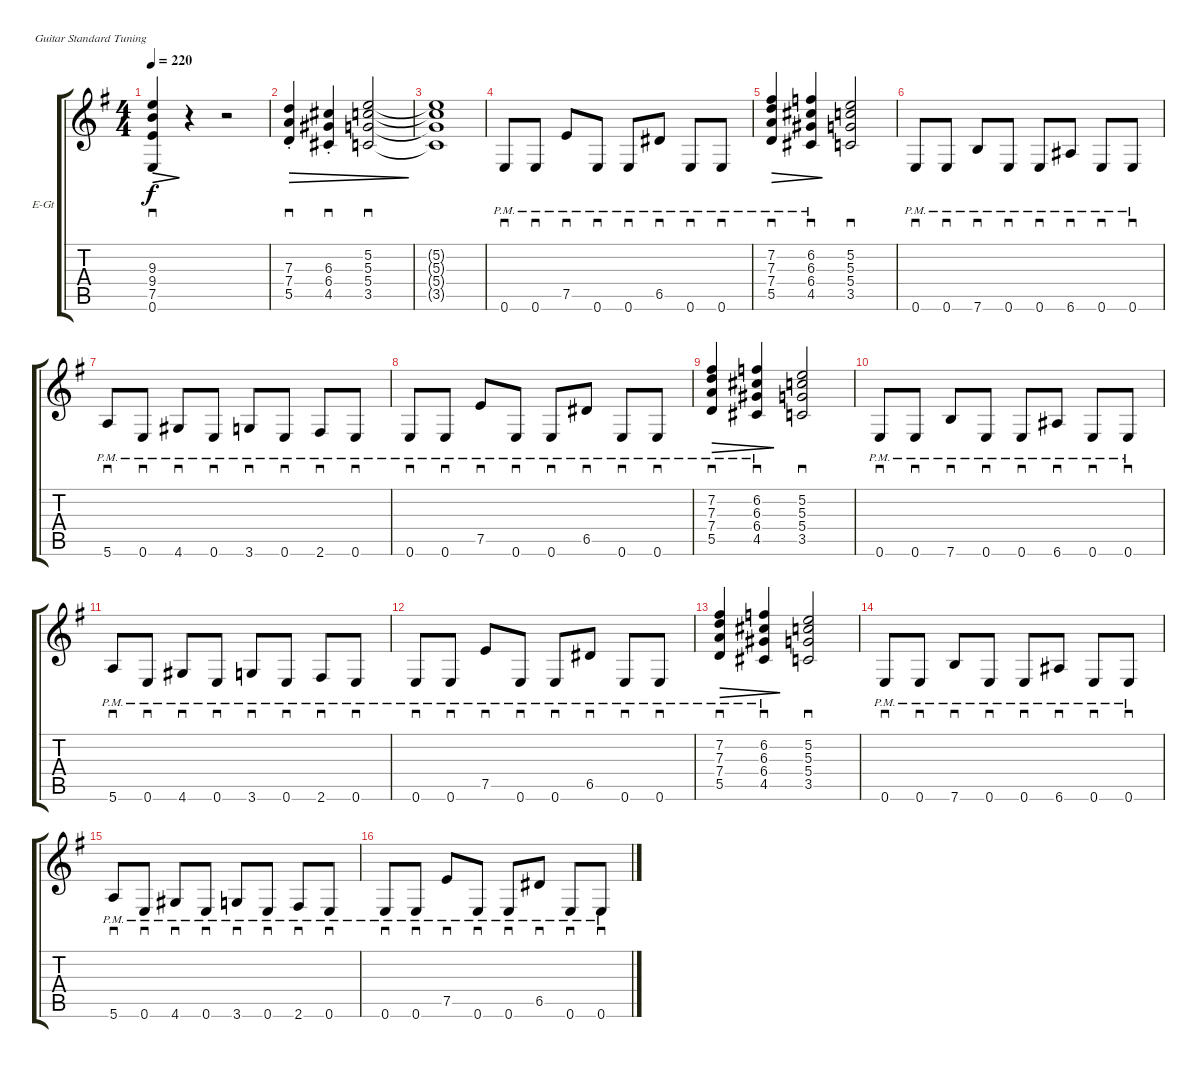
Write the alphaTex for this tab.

\defaultSystemsLayout 4
\bracketExtendMode groupsimilarinstruments
\firstSystemTrackNameOrientation horizontal
\otherSystemsTrackNameOrientation horizontal
\chordDiagramsInScore
\track ("Kirk H." "E-Gt") {instrument overdrivenguitar}
\staff {score tabs}
\tuning (E4 B3 G3 D3 A2 E2)
\ts (4 4)
\tempo 220
\clef g2
\scale
0.487395
\ks g
(0.6 7.5 9.4 9.3).4{sd dec dy f instrument overdrivenguitar} r.4 r.2 |
(5.5{st} 7.4 7.3).4{sd dec} (4.5{st} 6.4 6.3).4{sd dec} (3.5 5.4 5.3 5.2).2{sd dec} |
(3.5{t} 5.4{t} 5.3{t} 5.2{t}).1 |
0.6{pm}.8{sd} 0.6{pm}.8{sd} 7.5{pm}.8{sd} 0.6{pm}.8{sd} 0.6{pm}.8{sd} 6.5{pm}.8{sd} 0.6{pm}.8{sd} 0.6{pm}.8{sd} |
(5.5{pm} 7.4 7.3 7.2).4{sd dec} (4.5{pm} 6.4 6.3 6.2).4{sd dec} (3.5 5.4 5.3 5.2).2{sd} |
0.6{pm}.8{sd} 0.6{pm}.8{sd} 7.6{pm}.8{sd} 0.6{pm}.8{sd} 0.6{pm}.8{sd} 6.6{pm}.8{sd} 0.6{pm}.8{sd} 0.6{pm}.8{sd} |
5.6{pm}.8{sd} 0.6{pm}.8{sd} 4.6{pm}.8{sd} 0.6{pm}.8{sd} 3.6{pm}.8{sd} 0.6{pm}.8{sd} 2.6{pm}.8{sd} 0.6{pm}.8{sd} |
0.6{pm}.8{sd} 0.6{pm}.8{sd} 7.5{pm}.8{sd} 0.6{pm}.8{sd} 0.6{pm}.8{sd} 6.5{pm}.8{sd} 0.6{pm}.8{sd} 0.6{pm}.8{sd} |
(5.5{pm} 7.4 7.3 7.2).4{sd dec} (4.5{pm} 6.4 6.3 6.2).4{sd dec} (3.5 5.4 5.3 5.2).2{sd} |
\scale
0.256303 0.6{pm}.8{sd} 0.6{pm}.8{sd} 7.6{pm}.8{sd} 0.6{pm}.8{sd} 0.6{pm}.8{sd} 6.6{pm}.8{sd} 0.6{pm}.8{sd} 0.6{pm}.8{sd} |
\scale
0.256303 5.6{pm}.8{sd} 0.6{pm}.8{sd} 4.6{pm}.8{sd} 0.6{pm}.8{sd} 3.6{pm}.8{sd} 0.6{pm}.8{sd} 2.6{pm}.8{sd} 0.6{pm}.8{sd} |
\scale
0.333333 0.6{pm}.8{sd} 0.6{pm}.8{sd} 7.5{pm}.8{sd} 0.6{pm}.8{sd} 0.6{pm}.8{sd} 6.5{pm}.8{sd} 0.6{pm}.8{sd} 0.6{pm}.8{sd} |
\scale
0.333333 (5.5{pm} 7.4 7.3 7.2).4{sd dec} (4.5{pm} 6.4 6.3 6.2).4{sd dec} (3.5 5.4 5.3 5.2).2{sd} |
\scale
0.333333 0.6{pm}.8{sd} 0.6{pm}.8{sd} 7.6{pm}.8{sd} 0.6{pm}.8{sd} 0.6{pm}.8{sd} 6.6{pm}.8{sd} 0.6{pm}.8{sd} 0.6{pm}.8{sd} |
\scale
0.333333 5.6{pm}.8{sd} 0.6{pm}.8{sd} 4.6{pm}.8{sd} 0.6{pm}.8{sd} 3.6{pm}.8{sd} 0.6{pm}.8{sd} 2.6{pm}.8{sd} 0.6{pm}.8{sd} |
\scale
0.333333 0.6{pm}.8{sd} 0.6{pm}.8{sd} 7.5{pm}.8{sd} 0.6{pm}.8{sd} 0.6{pm}.8{sd} 6.5{pm}.8{sd} 0.6{pm}.8{sd} 0.6{pm}.8{sd}
